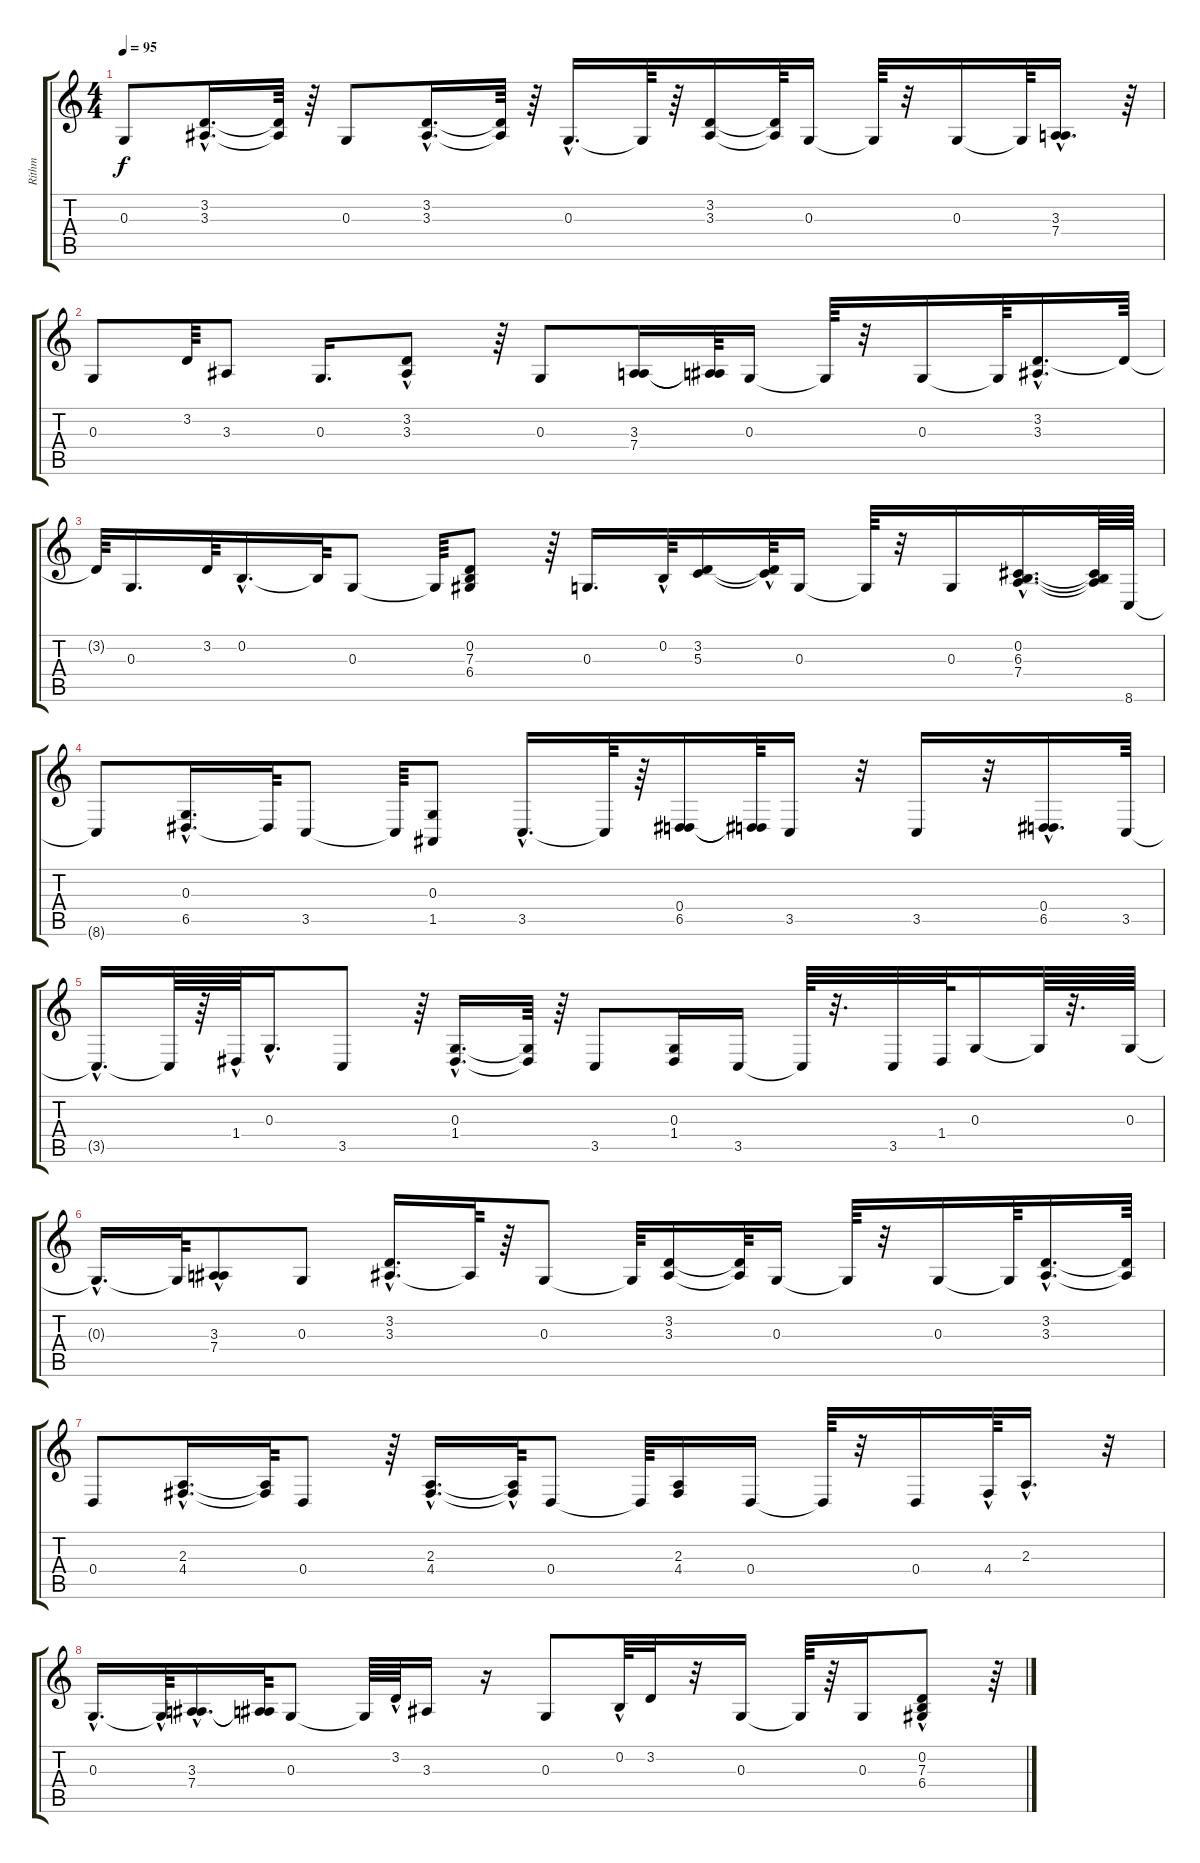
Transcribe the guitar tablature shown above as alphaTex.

\track ("Rithm" "Rithm") {instrument acousticgrandpiano}
\staff {score tabs}
\tuning (E4 B3 G3 D3 A2 E2) {hide}
\ts (4 4)
\tempo 95
\clef g2
\ks c
0.3.8{dy f} (3.2{hac} 3.3{hac}).16{d} (3.2{t} 3.3{t}).64 r.64 0.3.8 (3.2{hac} 3.3{hac}).16{d} (3.2{t} 3.3{t}).64 r.64 0.3{hac}.16{d} 0.3{t}.64 r.64 (3.2 3.3).16 (3.2{t} 3.3{t}).64 0.3.16 0.3{t}.64 r.32 0.3.16 0.3{t}.64 (3.3{hac} 7.4{hac}).16{d} r.64 |
0.3.8 3.2.64 3.3.8 0.3.16{d} (3.2{hac} 3.3).8 r.64 0.3.8 (3.3 7.4).16 (3.3{t} 7.4{t}).64 0.3.16 0.3{t}.64 r.32 0.3.16 0.3{t}.64 (3.2{hac} 3.3{hac}).16{d} 3.2{t}.64 |
3.2{t}.64 0.3.16{d} 3.2.64 0.2{hac}.16{d} 0.2{t}.64 0.3.8 0.3{t}.64 (0.2 7.3 6.4).8 r.64 0.3.16{d} 0.2{hac}.64 (3.2 5.3).16 (3.2{t} 5.3{hac t}).64 0.3.16 0.3{t}.64 r.32 0.3.16 (0.2{hac} 6.3{hac} 7.4{hac}).16{d} (0.2{t} 6.3{t} 7.4{t}).64 8.6.64 |
8.6{t}.8 (0.3{hac} 6.5{hac}).16{d} 6.5{t}.64 3.5.8 3.5{t}.64 (0.3 1.5).8 3.5{hac}.16{d} 3.5{t}.64 r.64 (0.4 6.5).16 (0.4{t} 6.5{t}).64 3.5.16 r.32 3.5.16 r.32 (0.4{hac} 6.5{hac}).16{d} 3.5.64 |
3.5{hac t}.16{d} 3.5{t}.64 r.64 1.4{hac}.64 0.3{hac}.16{d} 3.5.8 r.64 (0.3{hac} 1.4{hac}).16{d} (0.3{t} 1.4{t}).64 r.64 3.5.8 (0.3 1.4).16 3.5.16 3.5{t}.64 r.32{d} 3.5.32 1.4.64 0.3.16 0.3{t}.64 r.32{d} 0.3.64 |
0.3{hac t}.16{d} 0.3{t}.64 (3.3 7.4{hac}).8 0.3.8 (3.2{hac} 3.3{hac}).16{d} 3.3{t}.64 r.64 0.3.8 0.3{t}.64 (3.2 3.3).16 (3.2{t} 3.3{t}).64 0.3.16 0.3{t}.64 r.32 0.3.16 0.3{t}.64 (3.2{hac} 3.3{hac}).16{d} (3.2{t} 3.3{t}).64 |
0.4.8 (2.3{hac} 4.4{hac}).16{d} (2.3{t} 4.4{t}).64 0.4.8 r.64 (2.3{hac} 4.4{hac}).16{d} (2.3{hac t} 4.4{t}).64 0.4.8 0.4{t}.64 (2.3 4.4).16 0.4.16 0.4{t}.64 r.32 0.4.16 4.4{hac}.64 2.3{hac}.16{d} r.32 |
0.3{hac}.16{d} 0.3{hac t}.64 (3.3{hac} 7.4{hac}).16{d} (3.3{t} 7.4{t}).64 0.3.8 0.3{t}.64 3.2{hac}.64 3.3.16 r.16 0.3.8 0.2{hac}.64 3.2.32 r.32 0.3.16 0.3{t}.64 r.64 0.3.16 (0.2 7.3{hac} 6.4{hac}).8 r.64
